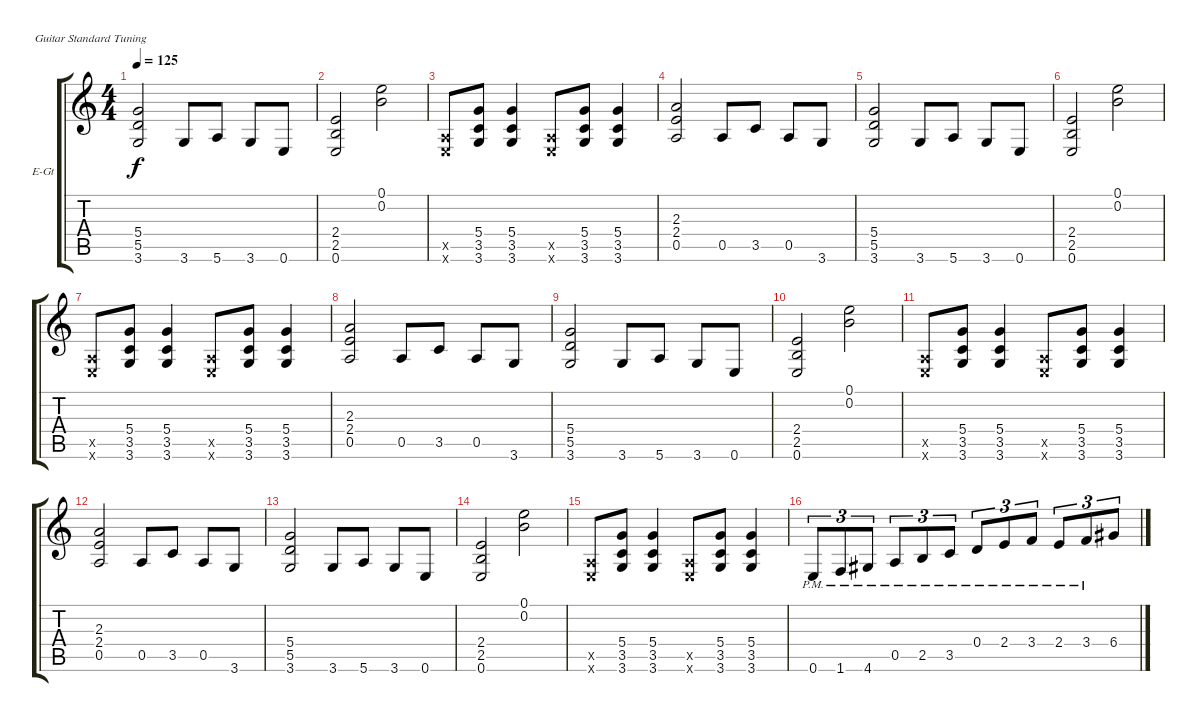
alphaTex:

\bracketExtendMode groupsimilarinstruments
\firstSystemTrackNameOrientation horizontal
\otherSystemsTrackNameOrientation horizontal
\track ("Kirk" "E-Gt") {instrument overdrivenguitar}
\staff {score tabs}
\tuning (E4 B3 G3 D3 A2 E2)
\ts (4 4)
\tempo 125
\clef g2
\ks c
(5.4 5.5 3.6).2{dy f} 3.6.8 5.6.8 3.6.8 0.6.8 |
(2.4 2.5 0.6).2 (0.1 0.2).2 |
(0.5{x} 0.6{x}).8 (5.4 3.5 3.6).8 (5.4 3.5 3.6).4 (0.5{x} 0.6{x}).8 (5.4 3.5 3.6).8 (5.4 3.5 3.6).4 |
(2.3 2.4 0.5).2 0.5.8 3.5.8 0.5.8 3.6.8 |
(5.4 5.5 3.6).2 3.6.8 5.6.8 3.6.8 0.6.8 |
(2.4 2.5 0.6).2 (0.1 0.2).2 |
(0.5{x} 0.6{x}).8 (5.4 3.5 3.6).8 (5.4 3.5 3.6).4 (0.5{x} 0.6{x}).8 (5.4 3.5 3.6).8 (5.4 3.5 3.6).4 |
(2.3 2.4 0.5).2 0.5.8 3.5.8 0.5.8 3.6.8 |
(5.4 5.5 3.6).2 3.6.8 5.6.8 3.6.8 0.6.8 |
(2.4 2.5 0.6).2 (0.1 0.2).2 |
(0.5{x} 0.6{x}).8 (5.4 3.5 3.6).8 (5.4 3.5 3.6).4 (0.5{x} 0.6{x}).8 (5.4 3.5 3.6).8 (5.4 3.5 3.6).4 |
(2.3 2.4 0.5).2 0.5.8 3.5.8 0.5.8 3.6.8 |
(5.4 5.5 3.6).2 3.6.8 5.6.8 3.6.8 0.6.8 |
(2.4 2.5 0.6).2 (0.1 0.2).2 |
(0.5{x} 0.6{x}).8 (5.4 3.5 3.6).8 (5.4 3.5 3.6).4 (0.5{x} 0.6{x}).8 (5.4 3.5 3.6).8 (5.4 3.5 3.6).4 |
0.6{pm}.8{tu (3 2)} 1.6{pm}.8{tu (3 2)} 4.6{pm}.8{tu (3 2)} 0.5{pm}.8{tu (3 2)} 2.5{pm}.8{tu (3 2)} 3.5{pm}.8{tu (3 2)} 0.4{pm}.8{tu (3 2)} 2.4{pm}.8{tu (3 2)} 3.4{pm}.8{tu (3 2)} 2.4{pm}.8{tu (3 2)} 3.4{pm}.8{tu (3 2)} 6.4.8{tu (3 2)}
